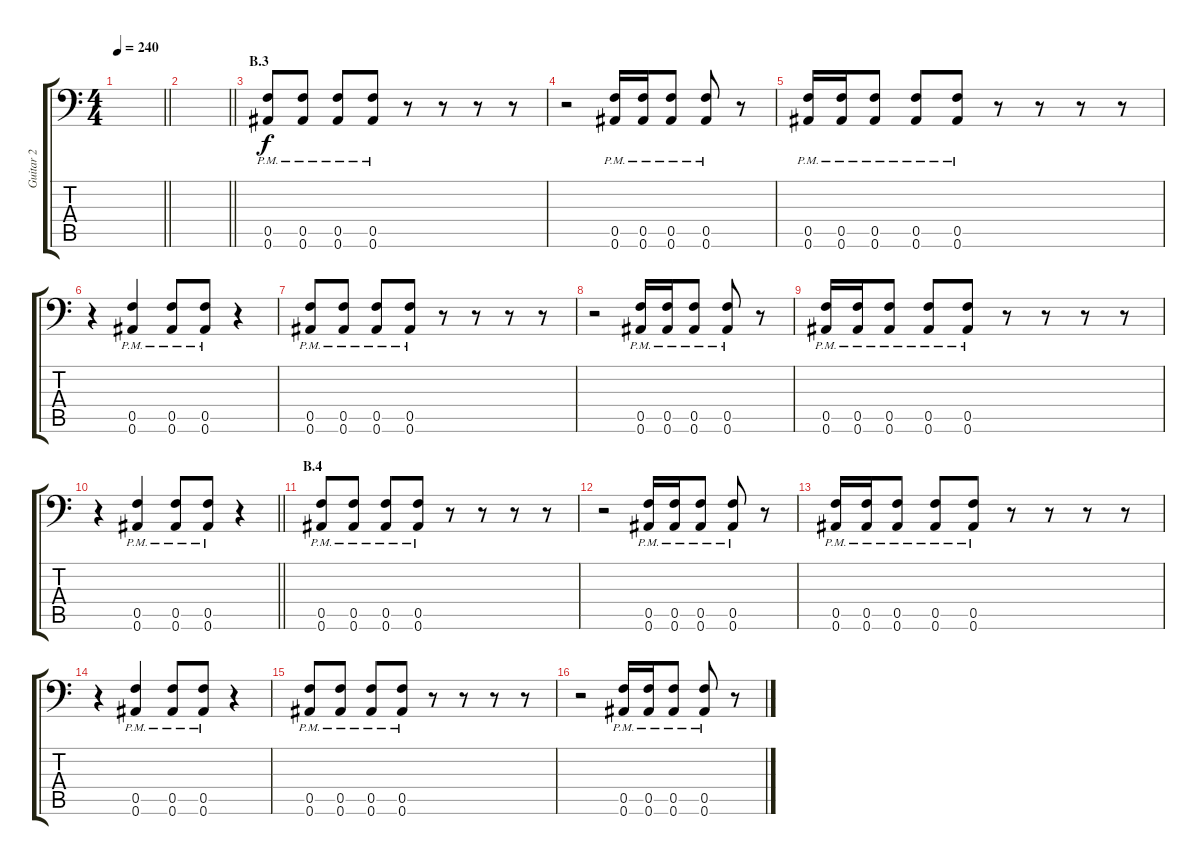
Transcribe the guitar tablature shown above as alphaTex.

\track ("Guitar 2" "Guitar 2") {instrument distortionguitar}
\staff {score tabs}
\tuning (C4 G3 Eb3 Bb2 F2 Bb1) {hide}
\ts (4 4)
\tempo 240
\clef f4
\barLineRight lightlight
\ks c
|
\barLineRight lightlight
|
\section ("" "B.3")
(0.5{pm} 0.6{pm}).8 (0.5{pm} 0.6{pm}).8 (0.5{pm} 0.6{pm}).8 (0.5{pm} 0.6{pm}).8 r.8 r.8 r.8 r.8 |
r.2 (0.5{pm} 0.6{pm}).16 (0.5{pm} 0.6{pm}).16 (0.5{pm} 0.6{pm}).8 (0.5{pm} 0.6{pm}).8 r.8 |
(0.5{pm} 0.6{pm}).16 (0.5{pm} 0.6{pm}).16 (0.5{pm} 0.6{pm}).8 (0.5{pm} 0.6{pm}).8 (0.5{pm} 0.6{pm}).8 r.8 r.8 r.8 r.8 |
r.4 (0.5{pm} 0.6{pm}).4 (0.5{pm} 0.6{pm}).8 (0.5{pm} 0.6{pm}).8 r.4 |
(0.5{pm} 0.6{pm}).8 (0.5{pm} 0.6{pm}).8 (0.5{pm} 0.6{pm}).8 (0.5{pm} 0.6{pm}).8 r.8 r.8 r.8 r.8 |
r.2 (0.5{pm} 0.6{pm}).16 (0.5{pm} 0.6{pm}).16 (0.5{pm} 0.6{pm}).8 (0.5{pm} 0.6{pm}).8 r.8 |
(0.5{pm} 0.6{pm}).16 (0.5{pm} 0.6{pm}).16 (0.5{pm} 0.6{pm}).8 (0.5{pm} 0.6{pm}).8 (0.5{pm} 0.6{pm}).8 r.8 r.8 r.8 r.8 |
\barLineRight lightlight
r.4 (0.5{pm} 0.6{pm}).4 (0.5{pm} 0.6{pm}).8 (0.5{pm} 0.6{pm}).8 r.4 |
\section ("" "B.4")
(0.5{pm} 0.6{pm}).8 (0.5{pm} 0.6{pm}).8 (0.5{pm} 0.6{pm}).8 (0.5{pm} 0.6{pm}).8 r.8 r.8 r.8 r.8 |
r.2 (0.5{pm} 0.6{pm}).16 (0.5{pm} 0.6{pm}).16 (0.5{pm} 0.6{pm}).8 (0.5{pm} 0.6{pm}).8 r.8 |
(0.5{pm} 0.6{pm}).16 (0.5{pm} 0.6{pm}).16 (0.5{pm} 0.6{pm}).8 (0.5{pm} 0.6{pm}).8 (0.5{pm} 0.6{pm}).8 r.8 r.8 r.8 r.8 |
r.4 (0.5{pm} 0.6{pm}).4 (0.5{pm} 0.6{pm}).8 (0.5{pm} 0.6{pm}).8 r.4 |
(0.5{pm} 0.6{pm}).8 (0.5{pm} 0.6{pm}).8 (0.5{pm} 0.6{pm}).8 (0.5{pm} 0.6{pm}).8 r.8 r.8 r.8 r.8 |
r.2 (0.5{pm} 0.6{pm}).16 (0.5{pm} 0.6{pm}).16 (0.5{pm} 0.6{pm}).8 (0.5{pm} 0.6{pm}).8 r.8
